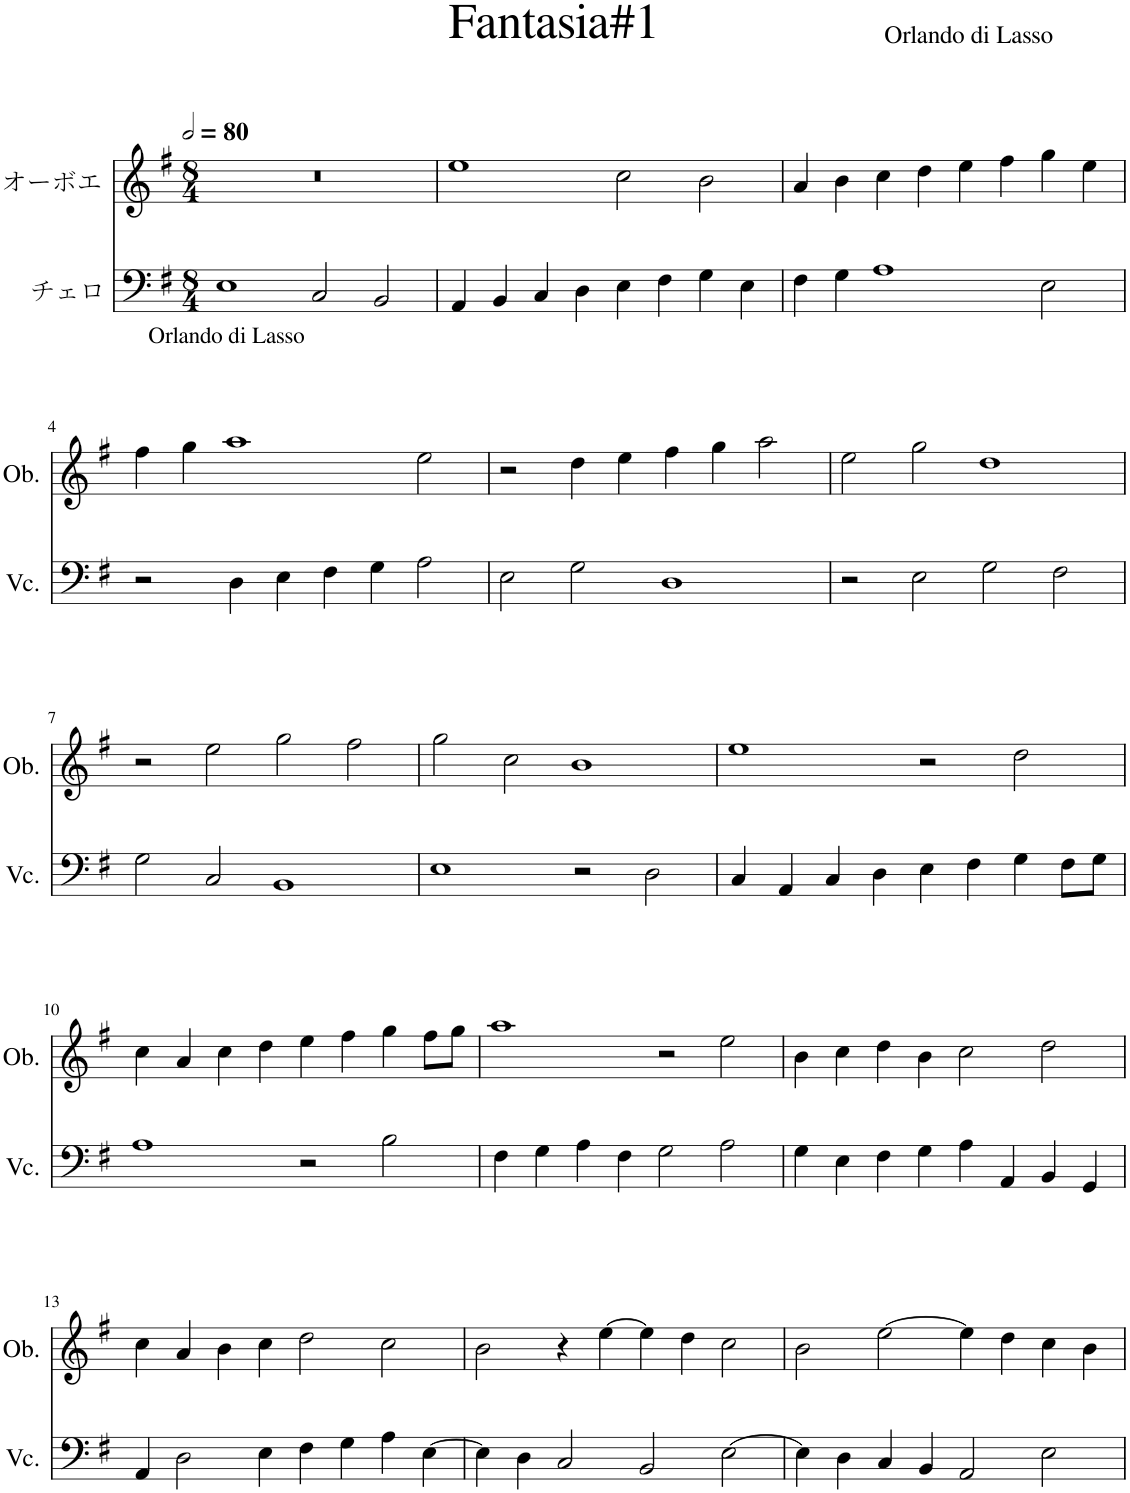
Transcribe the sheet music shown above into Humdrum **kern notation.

**kern	**text	**kern
*part2	*part2	*part1
*staff2	*staff2	*staff1
*I"チェロ	*	*I"オーボエ
*clefF4	*	*clefG2
*k[f#]	*	*k[f#]
*M8/4	*	*M8/4
*MM160	*	*MM160
=1	=1	=1
!	!LO:LY:b	!
1E	Orlando di Lasso	0r
2C/	.	.
2BB/	.	.
=2	=2	=2
4AA/	.	1ee
4BB/	.	.
4C/	.	.
4D\	.	.
4E\	.	2cc\
4F#\	.	.
4G\	.	2b\
4E\	.	.
=3	=3	=3
4F#\	.	4a/
4G\	.	4b\
1A	.	4cc\
.	.	4dd\
.	.	4ee\
.	.	4ff#\
2E\	.	4gg\
.	.	4ee\
!!LO:LB:g=z
=4	=4	=4
2r	.	4ff#\
.	.	4gg\
4D\	.	1aa
4E\	.	.
4F#\	.	.
4G\	.	.
2A\	.	2ee\
=5	=5	=5
2E\	.	2r
2G\	.	4dd\
.	.	4ee\
1D	.	4ff#\
.	.	4gg\
.	.	2aa\
=6	=6	=6
2r	.	2ee\
2E\	.	2gg\
2G\	.	1dd
2F#\	.	.
!!LO:LB:g=z
=7	=7	=7
2G\	.	2r
2C/	.	2ee\
1BB	.	2gg\
.	.	2ff#\
=8	=8	=8
1E	.	2gg\
.	.	2cc\
2r	.	1b
2D\	.	.
=9	=9	=9
4C/	.	1ee
4AA/	.	.
4C/	.	.
4D\	.	.
4E\	.	2r
4F#\	.	.
4G\	.	2dd\
8F#\L	.	.
8G\J	.	.
!!LO:LB:g=z
=10	=10	=10
1A	.	4cc\
.	.	4a/
.	.	4cc\
.	.	4dd\
2r	.	4ee\
.	.	4ff#\
2B\	.	4gg\
.	.	8ff#\L
.	.	8gg\J
=11	=11	=11
4F#\	.	1aa
4G\	.	.
4A\	.	.
4F#\	.	.
2G\	.	2r
2A\	.	2ee\
=12	=12	=12
4G\	.	4b\
4E\	.	4cc\
4F#\	.	4dd\
4G\	.	4b\
4A\	.	2cc\
4AA/	.	.
4BB/	.	2dd\
4GG/	.	.
!!LO:LB:g=z
=13	=13	=13
4AA/	.	4cc\
2D\	.	4a/
.	.	4b\
4E\	.	4cc\
4F#\	.	2dd\
4G\	.	.
4A\	.	2cc\
[4E\	.	.
=14	=14	=14
4E\]	.	2b\
4D\	.	.
2C/	.	4r
.	.	[4ee\
2BB/	.	4ee\]
.	.	4dd\
[2E\	.	2cc\
=15	=15	=15
4E\]	.	2b\
4D\	.	.
4C/	.	[2ee\
4BB/	.	.
2AA/	.	4ee\]
.	.	4dd\
2E\	.	4cc\
.	.	4b\
=	=	=
*-	*-	*-
